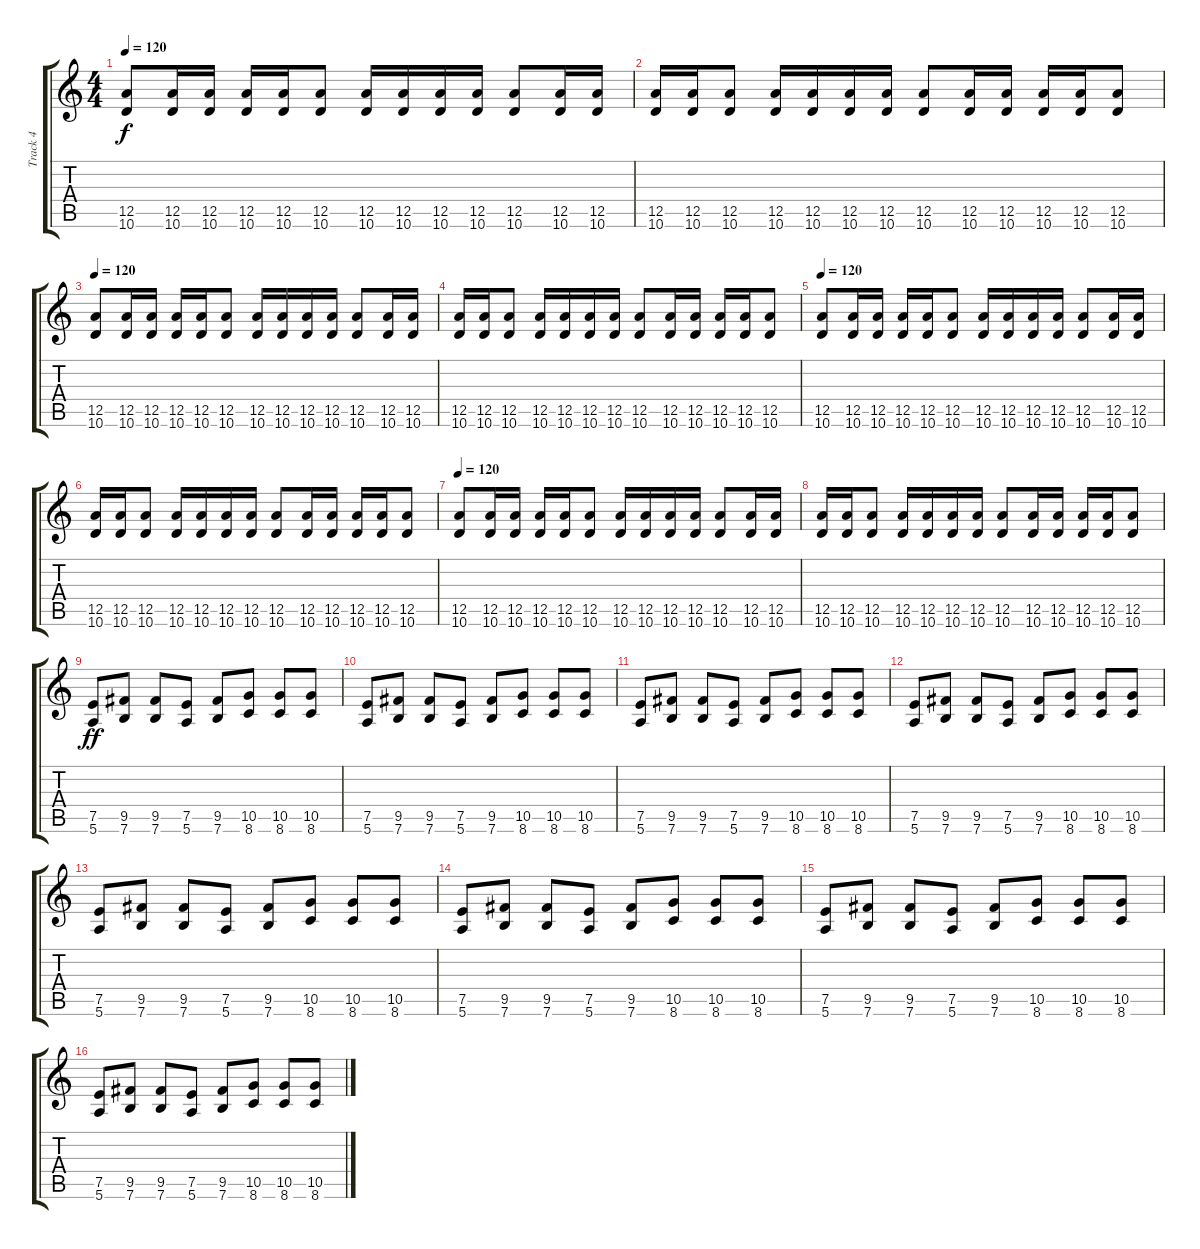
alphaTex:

\track ("Track 4" "Track 4") {instrument distortionguitar}
\staff {score tabs}
\tuning (E4 B3 G3 D3 A2 E2) {hide}
\ts (4 4)
\tempo 120
\clef g2
\ks c
(12.5 10.6).8{dy f} (12.5 10.6).16 (12.5 10.6).16 (12.5 10.6).16 (12.5 10.6).16 (12.5 10.6).8 (12.5 10.6).16 (12.5 10.6).16 (12.5 10.6).16 (12.5 10.6).16 (12.5 10.6).8 (12.5 10.6).16 (12.5 10.6).16 |
(12.5 10.6).16 (12.5 10.6).16 (12.5 10.6).8 (12.5 10.6).16 (12.5 10.6).16 (12.5 10.6).16 (12.5 10.6).16 (12.5 10.6).8 (12.5 10.6).16 (12.5 10.6).16 (12.5 10.6).16 (12.5 10.6).16 (12.5 10.6).8 |
\tempo 120
(12.5 10.6).8 (12.5 10.6).16 (12.5 10.6).16 (12.5 10.6).16 (12.5 10.6).16 (12.5 10.6).8 (12.5 10.6).16 (12.5 10.6).16 (12.5 10.6).16 (12.5 10.6).16 (12.5 10.6).8 (12.5 10.6).16 (12.5 10.6).16 |
(12.5 10.6).16 (12.5 10.6).16 (12.5 10.6).8 (12.5 10.6).16 (12.5 10.6).16 (12.5 10.6).16 (12.5 10.6).16 (12.5 10.6).8 (12.5 10.6).16 (12.5 10.6).16 (12.5 10.6).16 (12.5 10.6).16 (12.5 10.6).8 |
\tempo 120
(12.5 10.6).8 (12.5 10.6).16 (12.5 10.6).16 (12.5 10.6).16 (12.5 10.6).16 (12.5 10.6).8 (12.5 10.6).16 (12.5 10.6).16 (12.5 10.6).16 (12.5 10.6).16 (12.5 10.6).8 (12.5 10.6).16 (12.5 10.6).16 |
(12.5 10.6).16 (12.5 10.6).16 (12.5 10.6).8 (12.5 10.6).16 (12.5 10.6).16 (12.5 10.6).16 (12.5 10.6).16 (12.5 10.6).8 (12.5 10.6).16 (12.5 10.6).16 (12.5 10.6).16 (12.5 10.6).16 (12.5 10.6).8 |
\tempo 120
(12.5 10.6).8 (12.5 10.6).16 (12.5 10.6).16 (12.5 10.6).16 (12.5 10.6).16 (12.5 10.6).8 (12.5 10.6).16 (12.5 10.6).16 (12.5 10.6).16 (12.5 10.6).16 (12.5 10.6).8 (12.5 10.6).16 (12.5 10.6).16 |
(12.5 10.6).16 (12.5 10.6).16 (12.5 10.6).8 (12.5 10.6).16 (12.5 10.6).16 (12.5 10.6).16 (12.5 10.6).16 (12.5 10.6).8 (12.5 10.6).16 (12.5 10.6).16 (12.5 10.6).16 (12.5 10.6).16 (12.5 10.6).8 |
(7.5 5.6).8{dy ff} (9.5 7.6).8 (9.5 7.6).8 (7.5 5.6).8 (9.5 7.6).8 (10.5 8.6).8 (10.5 8.6).8 (10.5 8.6).8 |
(7.5 5.6).8 (9.5 7.6).8 (9.5 7.6).8 (7.5 5.6).8 (9.5 7.6).8 (10.5 8.6).8 (10.5 8.6).8 (10.5 8.6).8 |
(7.5 5.6).8 (9.5 7.6).8 (9.5 7.6).8 (7.5 5.6).8 (9.5 7.6).8 (10.5 8.6).8 (10.5 8.6).8 (10.5 8.6).8 |
(7.5 5.6).8 (9.5 7.6).8 (9.5 7.6).8 (7.5 5.6).8 (9.5 7.6).8 (10.5 8.6).8 (10.5 8.6).8 (10.5 8.6).8 |
(7.5 5.6).8 (9.5 7.6).8 (9.5 7.6).8 (7.5 5.6).8 (9.5 7.6).8 (10.5 8.6).8 (10.5 8.6).8 (10.5 8.6).8 |
(7.5 5.6).8 (9.5 7.6).8 (9.5 7.6).8 (7.5 5.6).8 (9.5 7.6).8 (10.5 8.6).8 (10.5 8.6).8 (10.5 8.6).8 |
(7.5 5.6).8 (9.5 7.6).8 (9.5 7.6).8 (7.5 5.6).8 (9.5 7.6).8 (10.5 8.6).8 (10.5 8.6).8 (10.5 8.6).8 |
(7.5 5.6).8 (9.5 7.6).8 (9.5 7.6).8 (7.5 5.6).8 (9.5 7.6).8 (10.5 8.6).8 (10.5 8.6).8 (10.5 8.6).8
